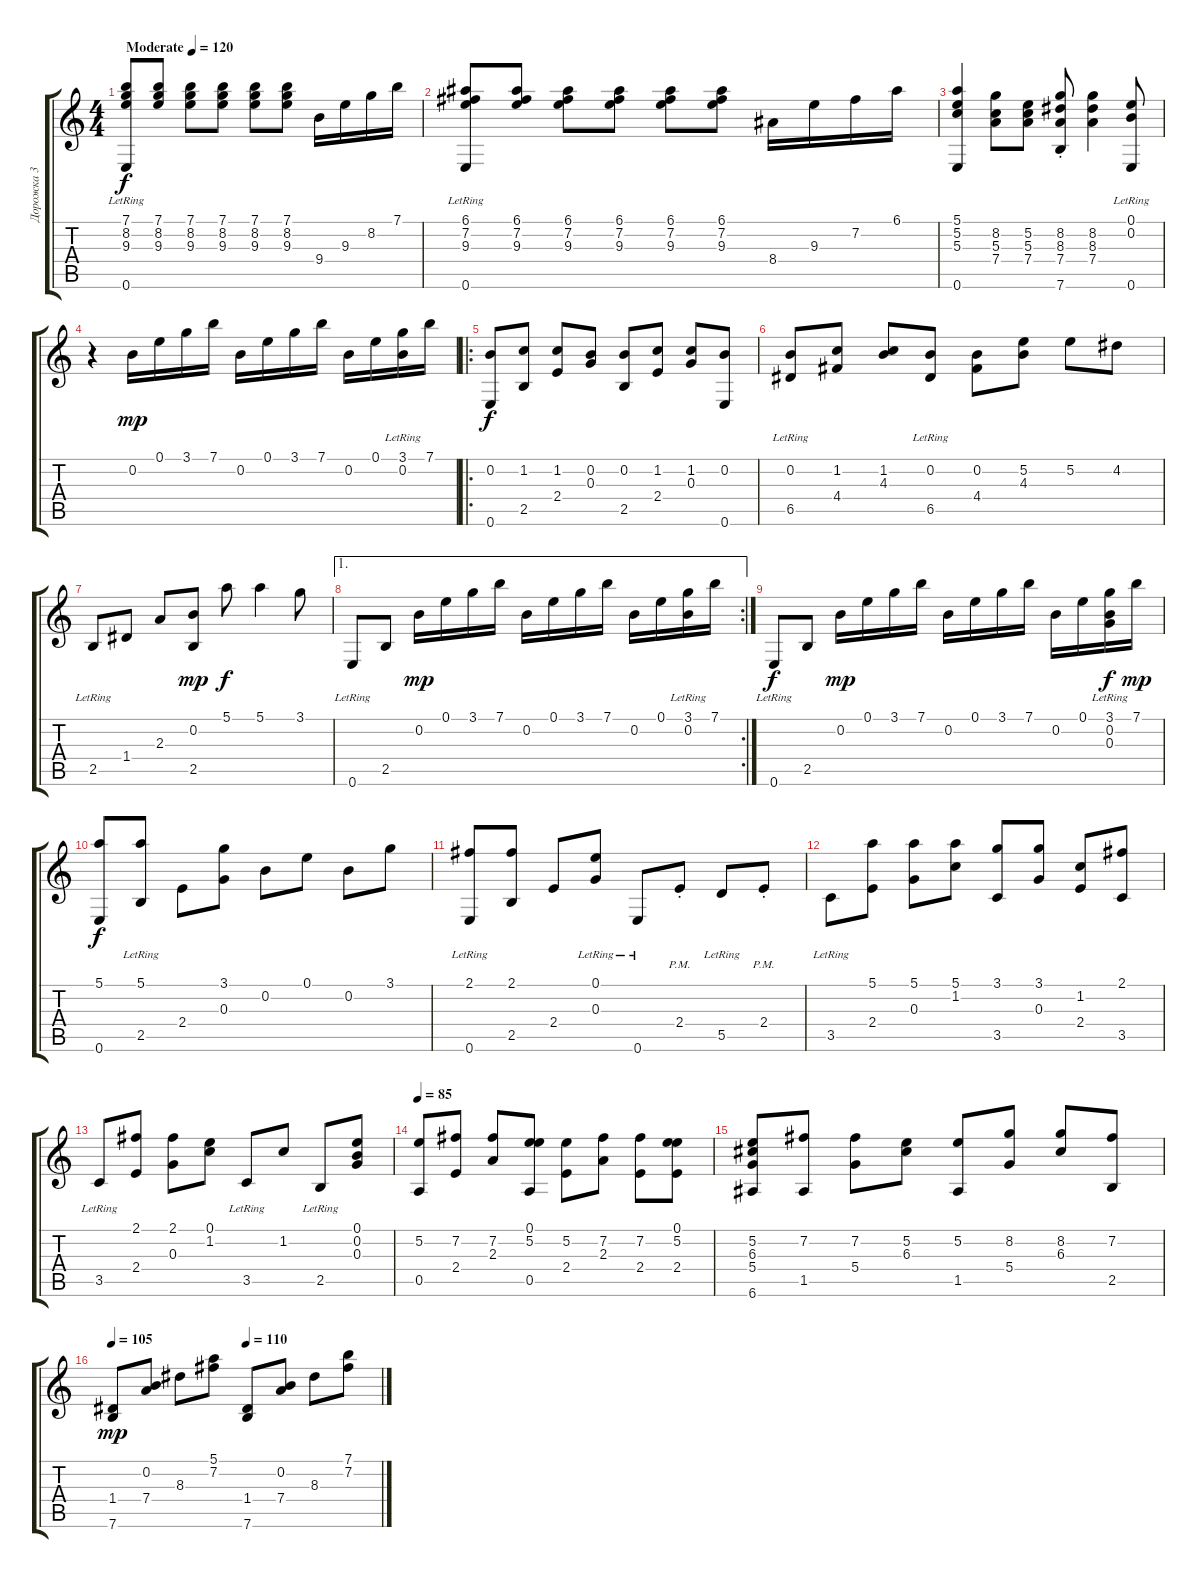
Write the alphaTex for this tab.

\track ("Дорожка 3" "Дорожка 3") {instrument acousticguitarnylon}
\staff {score tabs}
\tuning (E4 B3 G3 D3 A2 E2) {hide}
\ts (4 4)
\tempo (120 "Moderate")
\clef g2
\ks c
(7.1 8.2 9.3 0.6{lr}).8{dy f instrument acousticguitarnylon} (7.1 8.2 9.3).8 (7.1 8.2 9.3).8 (7.1 8.2 9.3).8 (7.1 8.2 9.3).8 (7.1 8.2 9.3).8 9.4.16 9.3.16 8.2.16 7.1.16 |
(6.1 7.2 9.3 0.6{lr}).8 (6.1 7.2 9.3).8 (6.1 7.2 9.3).8 (6.1 7.2 9.3).8 (6.1 7.2 9.3).8 (6.1 7.2 9.3).8 8.4.16 9.3.16 7.2.16 6.1.16 |
(5.1 5.2 5.3 0.6).4 (8.2 5.3 7.4).8 (5.2 5.3 7.4).8 (8.2{st} 8.3{st} 7.4{st} 7.6{st}).8 (8.2 8.3 7.4).4 (0.1{lr} 0.2{lr} 0.6{lr}).8 |
r.4 0.2.16{dy mp balance 1} 0.1.16{balance 5} 3.1.16{balance 11} 7.1.16{balance 15} 0.2.16{balance 1} 0.1.16{balance 5} 3.1.16{balance 11} 7.1.16{balance 15} 0.2.16{balance 1} 0.1.16{balance 5} (3.1 0.2{lr}).16{balance 11} 7.1.16{balance 15} |
\ro
(0.2 0.6).8{dy f} (1.2 2.5).8 (1.2 2.4).8 (0.2 0.3).8 (0.2 2.5).8 (1.2 2.4).8 (1.2 0.3).8 (0.2 0.6).8 |
(0.2 6.5{lr}).8 (1.2 4.4).8 (1.2 4.3).8 (0.2 6.5{lr}).8 (0.2 4.4).8 (5.2 4.3).8 5.2.8 4.2.8 |
2.5{lr}.8 1.4.8 2.3.8 (0.2 2.5).8{dy mp} 5.1.8{dy f} 5.1.4 3.1.8 |
\ae 1
\rc 2
0.6{lr}.8 2.5.8 0.2.16{dy mp balance 1} 0.1.16{balance 5} 3.1.16{balance 11} 7.1.16{balance 15} 0.2.16{balance 1} 0.1.16{balance 5} 3.1.16{balance 11} 7.1.16{balance 15} 0.2.16{balance 1} 0.1.16{balance 5} (3.1 0.2{lr}).16{balance 11} 7.1.16{balance 15} |
0.6{lr}.8{dy f} 2.5.8 0.2.16{dy mp balance 1} 0.1.16{balance 5} 3.1.16{balance 11} 7.1.16{balance 15} 0.2.16{balance 1} 0.1.16{balance 5} 3.1.16{balance 11} 7.1.16{balance 15} 0.2.16{balance 1} 0.1.16{balance 5} (3.1{lr} 0.2{lr} 0.3{lr}).16{dy f balance 11} 7.1.16{dy mp balance 15} |
(5.1 0.6).8{dy f} (5.1{lr} 2.5).8 2.4.8 (3.1 0.3).8 0.2.8 0.1.8 0.2.8 3.1.8 |
(2.1 0.6{lr}).8 (2.1 2.5).8 2.4.8 (0.1{lr} 0.3).8 0.6{lr}.8 2.4{pm st}.8 5.5{lr}.8 2.4{pm st}.8 |
3.5{lr}.8 (5.1 2.4).8 (5.1 0.3).8 (5.1 1.2).8 (3.1 3.5).8 (3.1 0.3).8 (1.2 2.4).8 (2.1 3.5).8 |
3.5{lr}.8 (2.1 2.4).8 (2.1 0.3).8 (0.1 1.2).8 3.5{lr}.8 1.2.8 2.5{lr}.8 (0.1 0.2 0.3).8 |
\tempo 85
(5.2 0.5).8 (7.2 2.4).8 (7.2 2.3).8 (0.1 5.2 0.5).8 (5.2 2.4).8 (7.2 2.3).8 (7.2 2.4).8 (0.1 5.2 2.4).8 |
(5.2 6.3 5.4 6.6).8 (7.2 1.5).8 (7.2 5.4).8 (5.2 6.3).8 (5.2 1.5).8 (8.2 5.4).8 (8.2 6.3).8 (7.2 2.5).8 |
\tempo 105
\tempo (110 0.5)
(1.4 7.6).8{dy mp} (0.2 7.4).8 8.3.8 (5.1 7.2).8 (1.4 7.6).8 (0.2 7.4).8 8.3.8 (7.1 7.2).8
